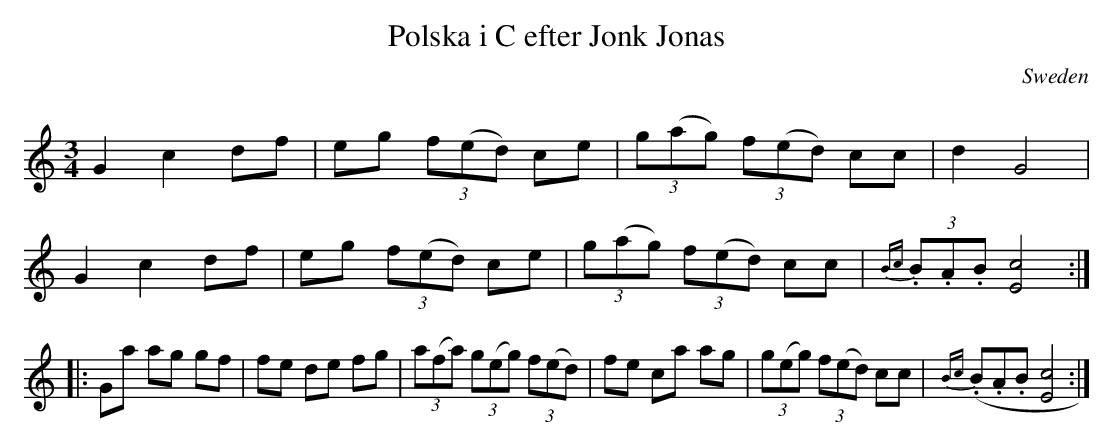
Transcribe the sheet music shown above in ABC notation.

X:1
T:Polska i C efter Jonk Jonas
Q:150
M:3/4
L:1/8
O:Sweden
K:C
G2 c2 df | eg (3f(ed) ce |\
(3g(ag) (3f(ed) cc | d2 G4 |\
G2 c2 df | eg (3f(ed) ce | \
(3g(ag) (3f(ed) cc | {Bc}(3.B.A.B [E4c4] ::\
Ga ag gf | fe de fg |\
(3a(fa) (3g(eg) (3f(ed) |\
fe ca ag | (3g(eg) (3f(ed) cc|\
{Bc}(.B.A.B [E4c4]:|
